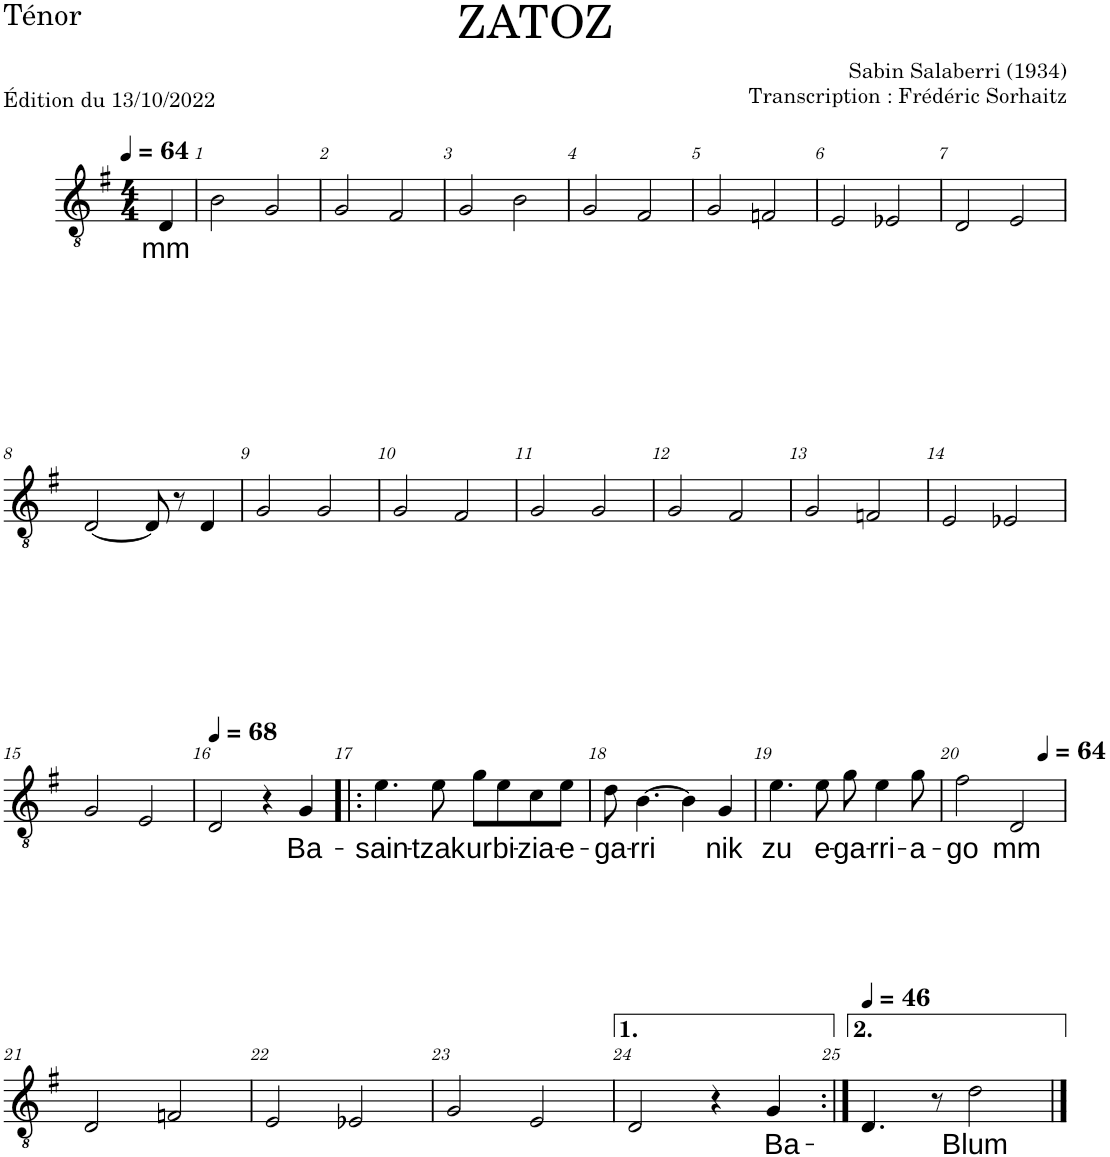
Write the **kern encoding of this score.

**kern	**text
*part1	*part1
*staff1	*staff1
*I"Ténor	*
*I'T.	*
*clefGv2	*
*k[f#]	*
*M4/4	*
*MM64	*
=	=
!	!LO:LY:b
4D/	mm
=1	=1
2B\	.
2G/	.
=2	=2
2G/	.
2F#/	.
=3	=3
2G/	.
2B\	.
=4	=4
2G/	.
2F#/	.
=5	=5
2G/	.
2Fn/	.
=6	=6
2E/	.
2E-X/	.
=7	=7
2D/	.
2E/	.
!!LO:LB:g=z
=8	=8
[2D/	.
8D/]	.
8r	.
4D/	.
=9	=9
2G/	.
2G/	.
=10	=10
2G/	.
2F#/	.
=11	=11
2G/	.
2G/	.
=12	=12
2G/	.
2F#/	.
=13	=13
2G/	.
2Fn/	.
=14	=14
2E/	.
2E-X/	.
!!LO:LB:g=z
=15	=15
2G/	.
2E/	.
=16	=16
*MM68	*
2D/	.
4r	.
!	!LO:LY:b
4G/	Ba-
=17!|:	=17!|:
!	!LO:LY:b
4.e\	-sain-
!	!LO:LY:b
8e\	-tzak
!	!LO:LY:b
8g\L	ur
!	!LO:LY:b
8e\	bi-
!	!LO:LY:b
8c\	-zia-
!	!LO:LY:b
8e\J	-e-
=18	=18
!	!LO:LY:b
8d\	-ga-
!	!LO:LY:b
[4.B\	-rri
4B\]	.
!	!LO:LY:b
4G/	nik
=19	=19
!	!LO:LY:b
4.e\	zu
!	!LO:LY:b
8e\	e-
!	!LO:LY:b
8g\	-ga-
!	!LO:LY:b
4e\	-rri-
!	!LO:LY:b
8g\	-a-
=20	=20
!	!LO:LY:b
*^	*
2f#\	2.ryy	-go
!	!	!LO:LY:b
2D/	.	mm
*MM64	*	*
.	4ryy	.
*v	*v	*
!!LO:LB:g=z
=21	=21
2D/	.
2Fn/	.
=22	=22
2E/	.
2E-X/	.
=23	=23
2G/	.
2E/	.
=24	=24
2D/	.
4r	.
!	!LO:LY:b
4G/	Ba-
=25:|!	=25:|!
*MM46	*
4.D/	.
8r	.
!	!LO:LY:b
2d\	Blum
==	==
*-	*-
